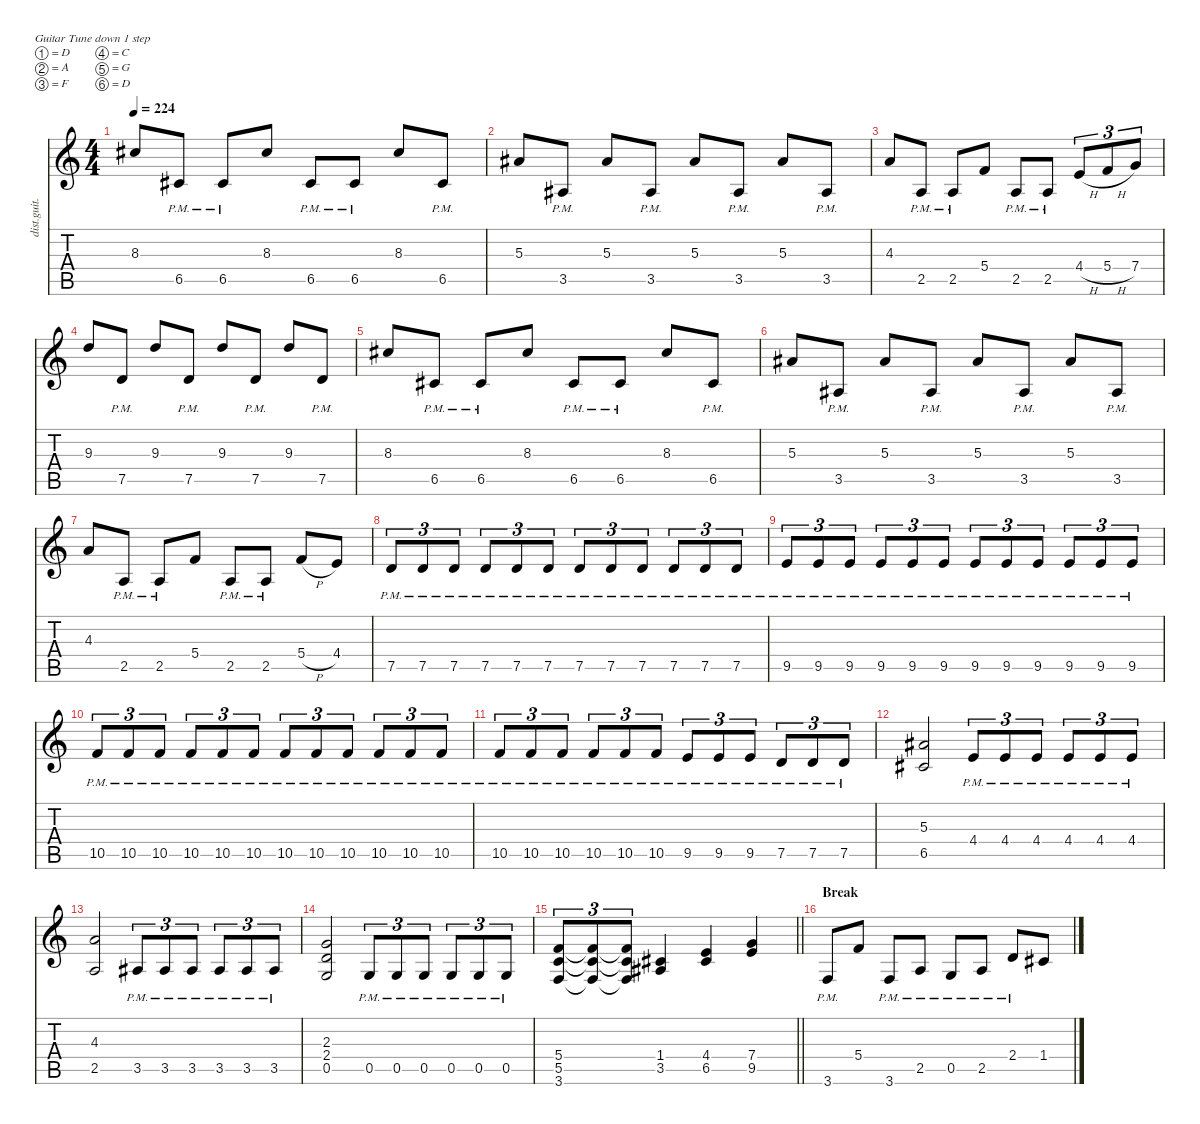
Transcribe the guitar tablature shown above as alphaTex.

\defaultSystemsLayout 4
\hideDynamics
\bracketExtendMode nobrackets
\otherSystemsTrackNameOrientation horizontal
\track ("Left Guitar" "dist.guit.") {instrument distortionguitar}
\staff {score tabs}
\tuning (D4 A3 F3 C3 G2 D2)
\ts (4 4)
\tempo 224
\clef g2
\ks c
8.3{acc #}.8{dy f beam Up} 6.5{pm acc #}.8{beam Up} 6.5{pm acc #}.8{beam Up} 8.3{acc #}.8{beam Up} 6.5{pm acc #}.8{beam Up} 6.5{pm acc #}.8{beam Up} 8.3{acc #}.8{beam Up} 6.5{pm acc #}.8{beam Up} |
5.3{acc #}.8{beam Up} 3.5{pm acc #}.8{beam Up} 5.3{acc #}.8{beam Up} 3.5{pm acc #}.8{beam Up} 5.3{acc #}.8{beam Up} 3.5{pm acc #}.8{beam Up} 5.3{acc #}.8{beam Up} 3.5{pm acc #}.8{beam Up} |
4.3.8{beam Up} 2.5{pm}.8{beam Up} 2.5{pm}.8{beam Up} 5.4.8{beam Up} 2.5{pm}.8{beam Up} 2.5{pm}.8{beam Up} 4.4{h}.8{tu (3 2) beam Up} 5.4{h}.8{tu (3 2) beam Up} 7.4.8{tu (3 2) beam Up} |
9.3.8{beam Up} 7.5{pm}.8{beam Up} 9.3.8{beam Up} 7.5{pm}.8{beam Up} 9.3.8{beam Up} 7.5{pm}.8{beam Up} 9.3.8{beam Up} 7.5{pm}.8{beam Up} |
8.3{acc #}.8{beam Up} 6.5{pm acc #}.8{beam Up} 6.5{pm acc #}.8{beam Up} 8.3{acc #}.8{beam Up} 6.5{pm acc #}.8{beam Up} 6.5{pm acc #}.8{beam Up} 8.3{acc #}.8{beam Up} 6.5{pm acc #}.8{beam Up} |
5.3{acc #}.8{beam Up} 3.5{pm acc #}.8{beam Up} 5.3{acc #}.8{beam Up} 3.5{pm acc #}.8{beam Up} 5.3{acc #}.8{beam Up} 3.5{pm acc #}.8{beam Up} 5.3{acc #}.8{beam Up} 3.5{pm acc #}.8{beam Up} |
4.3.8{beam Up} 2.5{pm}.8{beam Up} 2.5{pm}.8{beam Up} 5.4.8{beam Up} 2.5{pm}.8{beam Up} 2.5{pm}.8{beam Up} 5.4{h}.8{beam Up} 4.4.8{beam Up} |
7.5{pm}.8{tu (3 2) beam Up} 7.5{pm}.8{tu (3 2) beam Up} 7.5{pm}.8{tu (3 2) beam Up} 7.5{pm}.8{tu (3 2) beam Up} 7.5{pm}.8{tu (3 2) beam Up} 7.5{pm}.8{tu (3 2) beam Up} 7.5{pm}.8{tu (3 2) beam Up} 7.5{pm}.8{tu (3 2) beam Up} 7.5{pm}.8{tu (3 2) beam Up} 7.5{pm}.8{tu (3 2) beam Up} 7.5{pm}.8{tu (3 2) beam Up} 7.5{pm}.8{tu (3 2) beam Up} |
9.5{pm}.8{tu (3 2) beam Up} 9.5{pm}.8{tu (3 2) beam Up} 9.5{pm}.8{tu (3 2) beam Up} 9.5{pm}.8{tu (3 2) beam Up} 9.5{pm}.8{tu (3 2) beam Up} 9.5{pm}.8{tu (3 2) beam Up} 9.5{pm}.8{tu (3 2) beam Up} 9.5{pm}.8{tu (3 2) beam Up} 9.5{pm}.8{tu (3 2) beam Up} 9.5{pm}.8{tu (3 2) beam Up} 9.5{pm}.8{tu (3 2) beam Up} 9.5{pm}.8{tu (3 2) beam Up} |
10.5{pm}.8{tu (3 2) beam Up} 10.5{pm}.8{tu (3 2) beam Up} 10.5{pm}.8{tu (3 2) beam Up} 10.5{pm}.8{tu (3 2) beam Up} 10.5{pm}.8{tu (3 2) beam Up} 10.5{pm}.8{tu (3 2) beam Up} 10.5{pm}.8{tu (3 2) beam Up} 10.5{pm}.8{tu (3 2) beam Up} 10.5{pm}.8{tu (3 2) beam Up} 10.5{pm}.8{tu (3 2) beam Up} 10.5{pm}.8{tu (3 2) beam Up} 10.5{pm}.8{tu (3 2) beam Up} |
10.5{pm}.8{tu (3 2) beam Up} 10.5{pm}.8{tu (3 2) beam Up} 10.5{pm}.8{tu (3 2) beam Up} 10.5{pm}.8{tu (3 2) beam Up} 10.5{pm}.8{tu (3 2) beam Up} 10.5{pm}.8{tu (3 2) beam Up} 9.5{pm}.8{tu (3 2) beam Up} 9.5{pm}.8{tu (3 2) beam Up} 9.5{pm}.8{tu (3 2) beam Up} 7.5{pm}.8{tu (3 2) beam Up} 7.5{pm}.8{tu (3 2) beam Up} 7.5{pm}.8{tu (3 2) beam Up} |
(5.3{acc #} 6.5{acc #}).2{beam Up} 4.4{pm}.8{tu (3 2) beam Up} 4.4{pm}.8{tu (3 2) beam Up} 4.4{pm}.8{tu (3 2) beam Up} 4.4{pm}.8{tu (3 2) beam Up} 4.4{pm}.8{tu (3 2) beam Up} 4.4{pm}.8{tu (3 2) beam Up} |
(4.3 2.5).2{beam Up} 3.5{pm acc #}.8{tu (3 2) beam Up} 3.5{pm acc #}.8{tu (3 2) beam Up} 3.5{pm acc #}.8{tu (3 2) beam Up} 3.5{pm acc #}.8{tu (3 2) beam Up} 3.5{pm acc #}.8{tu (3 2) beam Up} 3.5{pm acc #}.8{tu (3 2) beam Up} |
(2.3 2.4 0.5).2{beam Up} 0.5{pm}.8{tu (3 2) beam Up} 0.5{pm}.8{tu (3 2) beam Up} 0.5{pm}.8{tu (3 2) beam Up} 0.5{pm}.8{tu (3 2) beam Up} 0.5{pm}.8{tu (3 2) beam Up} 0.5{pm}.8{tu (3 2) beam Up} |
\barLineRight lightlight
(5.4 5.5 3.6).8{tu (3 2) beam Up} (5.4{t} 5.5{t} 3.6{t}).8{tu (3 2) beam Up} (5.4{t} 5.5{t} 3.6{t}).8{tu (3 2) beam Up} (1.4{acc #} 3.5{acc #}).4{beam Up} (4.4 6.5{acc #}).4{beam Up} (7.4 9.5).4{beam Up} |
\section ("" "Break")
3.6{pm}.8{beam Up} 5.4.8{beam Up} 3.6{pm}.8{beam Up} 2.5{pm}.8{beam Up} 0.5{pm}.8{beam Up} 2.5{pm}.8{beam Up} 2.4{pm}.8{beam Up} 1.4{acc #}.8{beam Up}
